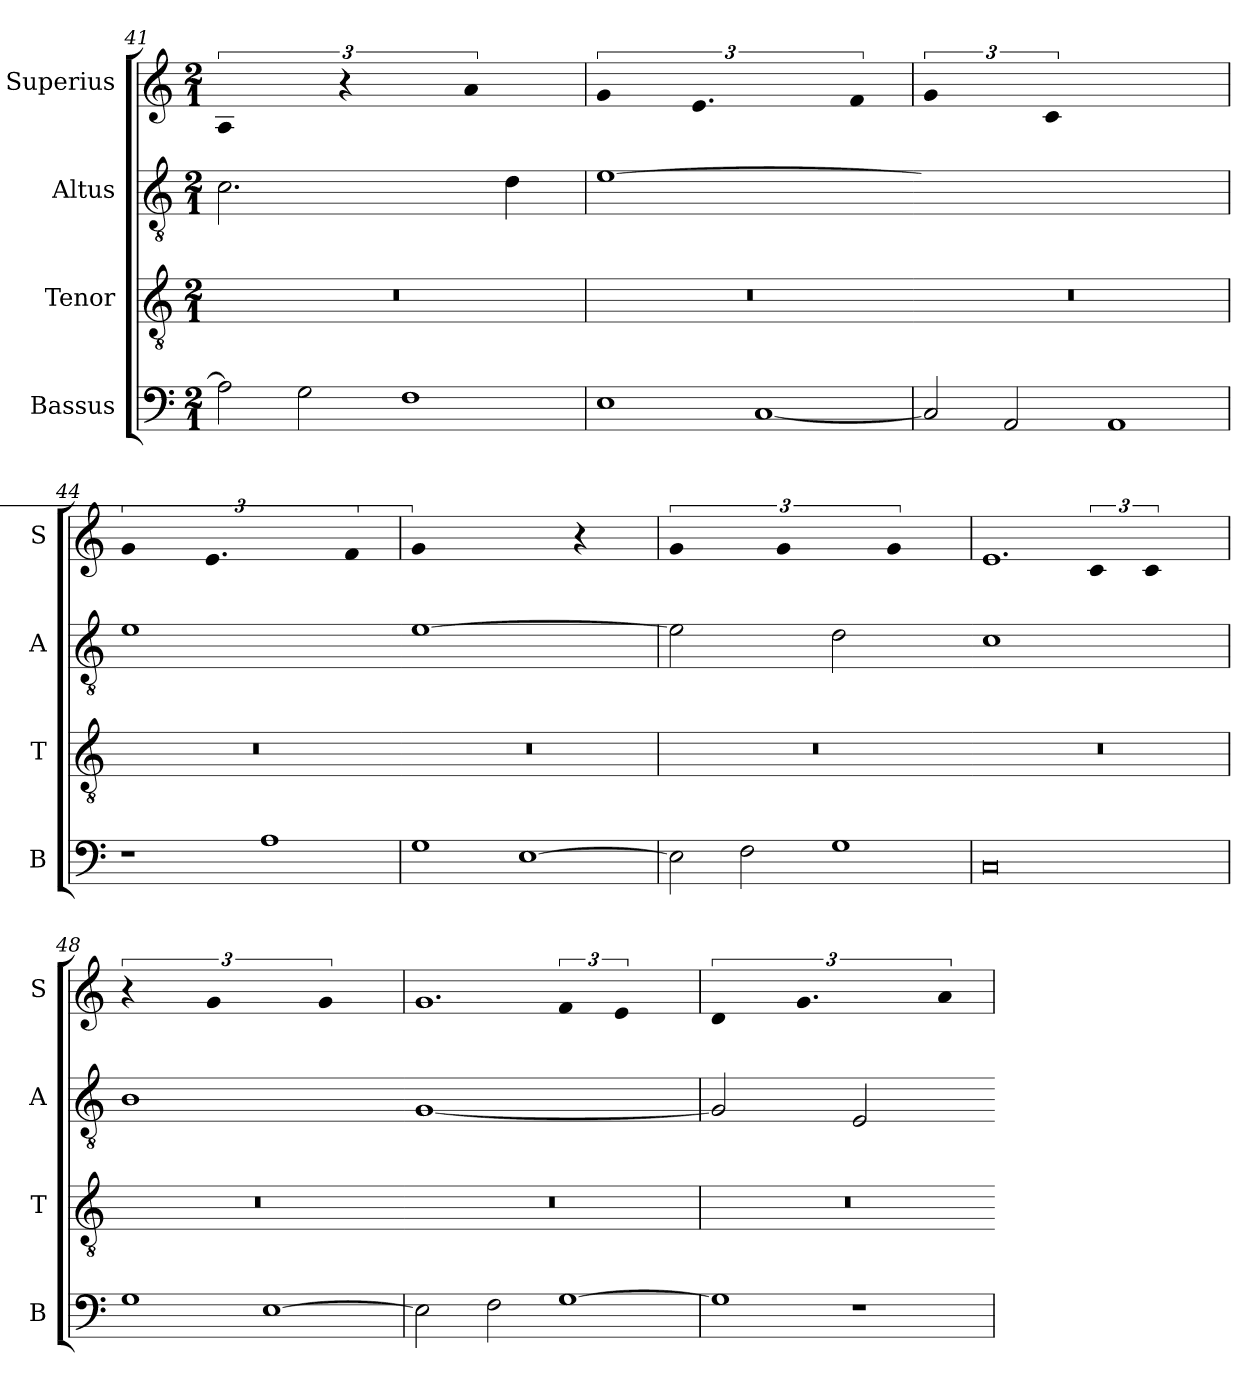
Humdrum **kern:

**kern	**kern	**kern	**kern
*part4	*part3	*part2	*part1
*staff4	*staff3	*staff2	*staff1
*I"Bassus	*I"Tenor	*I"Altus	*I"Superius
*I'B	*I'T	*I'A	*I'S
*clefF4	*clefGv2	*clefGv2	*clefG2
*k[]	*k[]	*k[]	*k[]
*M2/1	*M2/1	*M2/1	*M2/1
=41	=41	=41	=41
!	!	!LO:N:vis=2.	!LO:N:vis=1
2A\]	0r	1.c	3%2A
2G\	.	.	.
!	!	!	!LO:N:vis=1
.	.	.	3%2r
1F	.	.	.
!	!	!	!LO:N:vis=1
.	.	.	3%2a
!	!	!LO:N:vis=4	!
.	.	2d\	.
=42	=42	=42	=42
!	!	!LO:N:vis=1	!LO:N:vis=1
1E	0r	[0e	3%2g
!	!	!	!LO:N:vis=1.
.	.	.	3%2.e
[1C	.	.	.
!	!	!	!LO:N:vis=2
.	.	.	3f/
=43	=43	=43-	=43
!	!	!LO:N:vis=1	!LO:N:vis=1
2C/]	0r	0eyy]	3%2g
2AA/	.	.	.
!	!	!	!LO:N:vis=0
.	.	.	3%4c
1AA	.	.	.
=44	=44	=44	=44
!	!	!LO:N:vis=1	!LO:N:vis=1
1r	0r	0e	3%2g
!	!	!	!LO:N:vis=1.
.	.	.	3%2.e
1A	.	.	.
!	!	!	!LO:N:vis=2
.	.	.	3f/
=45	=45	=45-	=45
!	!	!LO:N:vis=1	!LO:N:vis=0
1G	0r	[0e	3%4g
[1E	.	.	.
!	!	!	!LO:N:vis=1
.	.	.	3%2r
=46	=46	=46	=46
!	!	!LO:N:vis=2	!LO:N:vis=1
2E\]	0r	1e]	3%2g
2F\	.	.	.
!	!	!	!LO:N:vis=1
.	.	.	3%2g
!	!	!LO:N:vis=2	!
1G	.	1d	.
!	!	!	!LO:N:vis=1
.	.	.	3%2g
=47	=47	=47-	=47
!	!	!LO:N:vis=1	!LO:N:vis=1.
0C	0r	0c	1e
!	!	!	!LO:N:vis=2
.	.	.	3c/
!	!	!	!LO:N:vis=1
.	.	.	3%2c
=48	=48	=48	=48
!	!	!LO:N:vis=1	!LO:N:vis=1
1G	0r	0B	3%2r
!	!	!	!LO:N:vis=1
.	.	.	3%2g
[1E	.	.	.
!	!	!	!LO:N:vis=1
.	.	.	3%2g
=49	=49	=49-	=49
!	!	!LO:N:vis=1	!LO:N:vis=1.
2E\]	0r	[0G	1g
2F\	.	.	.
!	!	!	!LO:N:vis=2
[1G	.	.	3f/
!	!	!	!LO:N:vis=1
.	.	.	3%2e
=50	=50	=50	=50
!	!	!LO:N:vis=2	!LO:N:vis=1
1G]	0r	1G]	3%2d
!	!	!	!LO:N:vis=1.
.	.	.	3%2.g
!	!	!LO:N:vis=2	!
1r	.	1E	.
!	!	!	!LO:N:vis=2
.	.	.	3a/
=	=	=-	=
*-	*-	*-	*-
